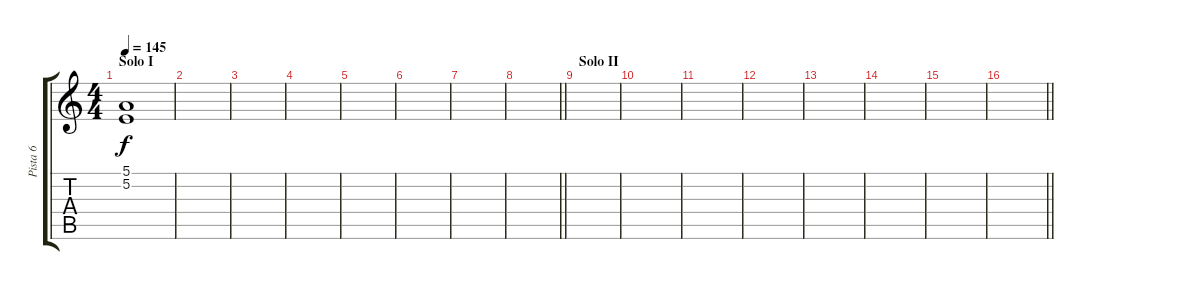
\track ("Pista 6" "Pista 6") {instrument clarinet}
\staff {score tabs}
\tuning (E4 B3 G3 D3 A2 D2) {hide}
\ts (4 4)
\section ("" "Solo I")
\tempo 145
\clef g2
\ks c
(5.1 5.2).1{dy f} |
|
|
|
|
|
|
\barLineRight lightlight
|
\section ("" "Solo II")
|
|
|
|
|
|
|
\barLineRight lightlight
